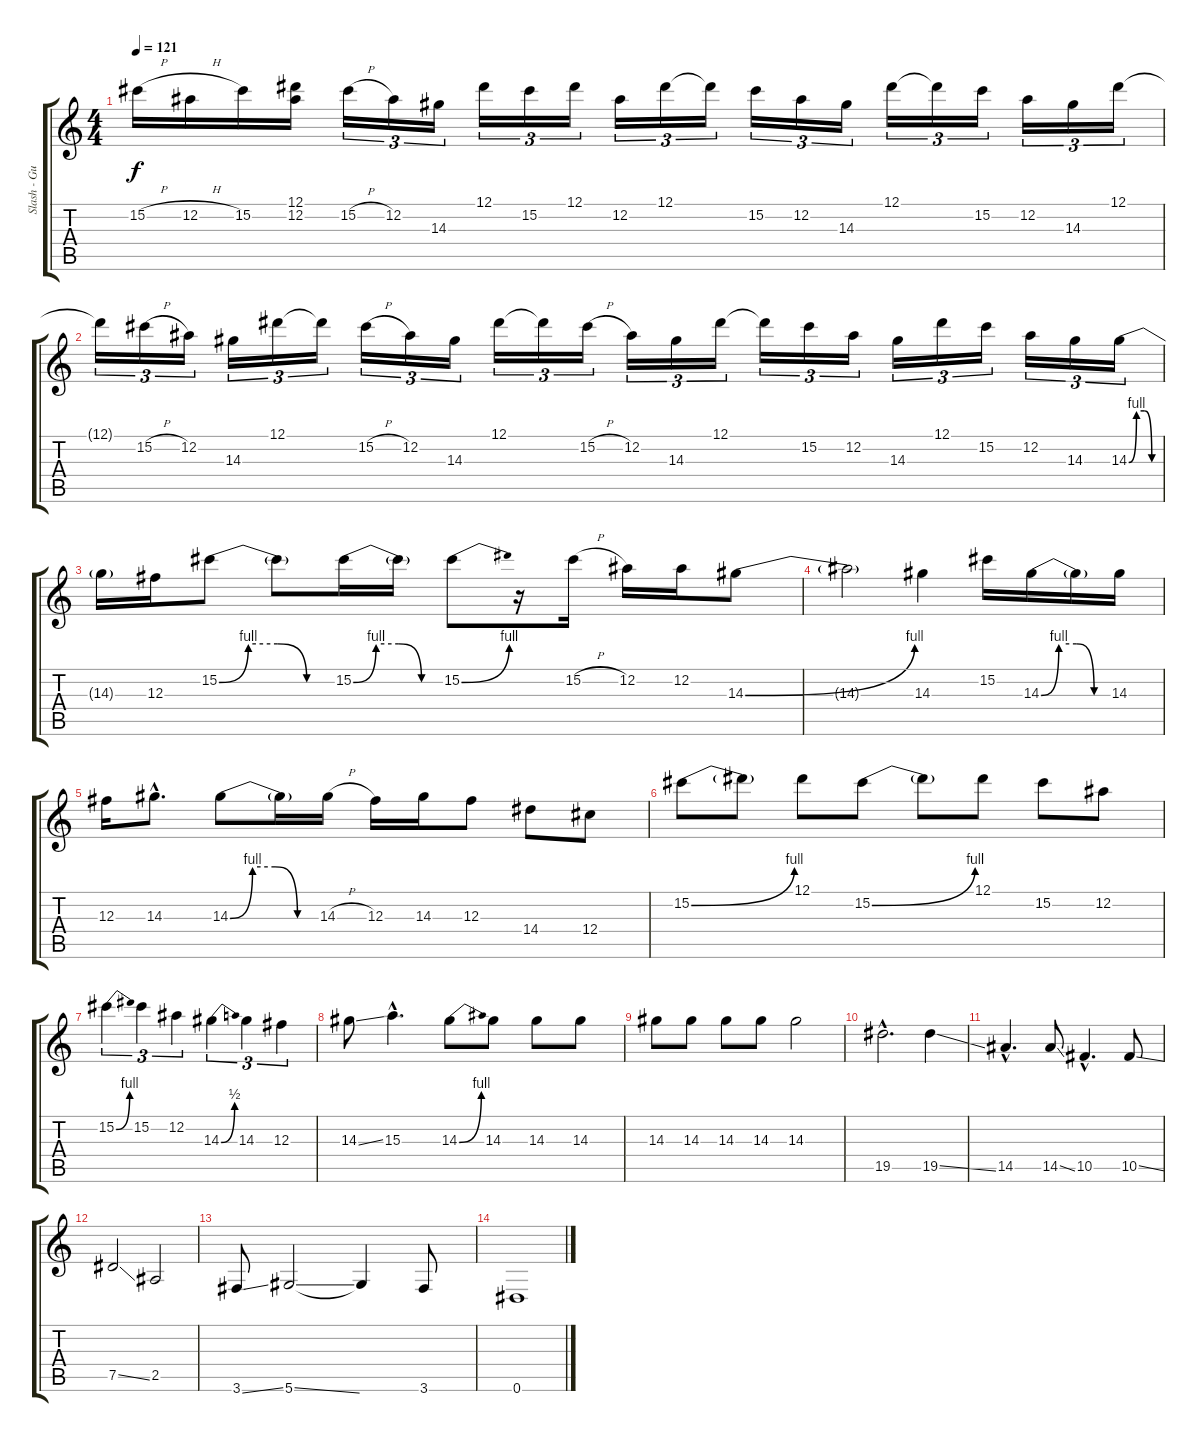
\track ("Slash - Guitarra Solo" "Slash - Gu") {instrument overdrivenguitar}
\staff {score tabs}
\tuning (Eb4 Bb3 Gb3 Db3 Ab2 Eb2) {hide}
\ts (4 4)
\tempo 121
\clef g2
\ks c
15.2{h}.16{dy f} 12.2{h}.16 15.2.16 (12.1 12.2).16 15.2{h}.16{tu (3 2)} 12.2.16{tu (3 2)} 14.3.16{tu (3 2)} 12.1.16{tu (3 2)} 15.2.16{tu (3 2)} 12.1.16{tu (3 2)} 12.2.16{tu (3 2)} 12.1.16{tu (3 2)} 12.1{t}.16{tu (3 2)} 15.2.16{tu (3 2)} 12.2.16{tu (3 2)} 14.3.16{tu (3 2)} 12.1.16{tu (3 2)} 12.1{t}.16{tu (3 2)} 15.2.16{tu (3 2)} 12.2.16{tu (3 2)} 14.3.16{tu (3 2)} 12.1.16{tu (3 2)} |
12.1{t}.16{tu (3 2)} 15.2{h}.16{tu (3 2)} 12.2.16{tu (3 2)} 14.3.16{tu (3 2)} 12.1.16{tu (3 2)} 12.1{t}.16{tu (3 2)} 15.2{h}.16{tu (3 2)} 12.2.16{tu (3 2)} 14.3.16{tu (3 2)} 12.1.16{tu (3 2)} 12.1{t}.16{tu (3 2)} 15.2{h}.16{tu (3 2)} 12.2.16{tu (3 2)} 14.3.16{tu (3 2)} 12.1.16{tu (3 2)} 12.1{t}.16{tu (3 2)} 15.2.16{tu (3 2)} 12.2.16{tu (3 2)} 14.3.16{tu (3 2)} 12.1.16{tu (3 2)} 15.2.16{tu (3 2)} 12.2.16{tu (3 2)} 14.3.16{tu (3 2)} 14.3{be (custom 0 0 15 4 30 4 45 0 60 0)}.16{tu (3 2)} |
14.3{t}.16 12.3.16 15.2{be (custom 0 0 15 4 30 4 45 0 60 0)}.8 15.2{t}.8 15.2{be (custom 0 0 15 4 30 4 45 0 60 0)}.16 15.2{t}.16 15.2{be (bend 0 0 60 4)}.8 r.16 15.2{h}.16 12.2.16 12.2.16 14.3{be (bend 0 0 60 4)}.8 |
14.3{t}.2 14.3.4 15.2.16 14.3{be (custom 0 0 15 4 30 4 45 0 60 0)}.16 14.3{t}.16 14.3.16 |
12.3.16 14.3{hac}.8{d} 14.3{be (custom 0 0 15 4 30 4 45 0 60 0)}.8 14.3{t}.16 14.3{h}.16 12.3.16 14.3.16 12.3.8 14.4.8 12.4.8 |
15.2{be (bend 0 0 60 4)}.8 15.2{t}.8 12.1.8 15.2{be (bend 0 0 60 4)}.8 15.2{t}.8 12.1.8 15.2.8 12.2.8 |
15.2{be (bend 0 0 60 4)}.4{tu (3 2)} 15.2.4{tu (3 2)} 12.2.4{tu (3 2)} 14.3{be (bend 0 0 60 2)}.4{tu (3 2)} 14.3.4{tu (3 2)} 12.3.4{tu (3 2)} |
14.3{ss}.8 15.3{hac}.4{d} 14.3{be (bend 0 0 60 4)}.8 14.3.8 14.3.8 14.3.8 |
14.3.8 14.3.8 14.3.8 14.3.8 14.3.2 |
19.5{hac}.2{d} 19.5{ss}.4 |
14.5{hac}.4{d} 14.5{ss}.8 10.5{hac}.4{d} 10.5{ss}.8 |
7.5{ss}.2 2.5.2 |
3.6{ss}.8 5.6{ss}.2 5.6{t}.4 3.6.8 |
0.6.1
